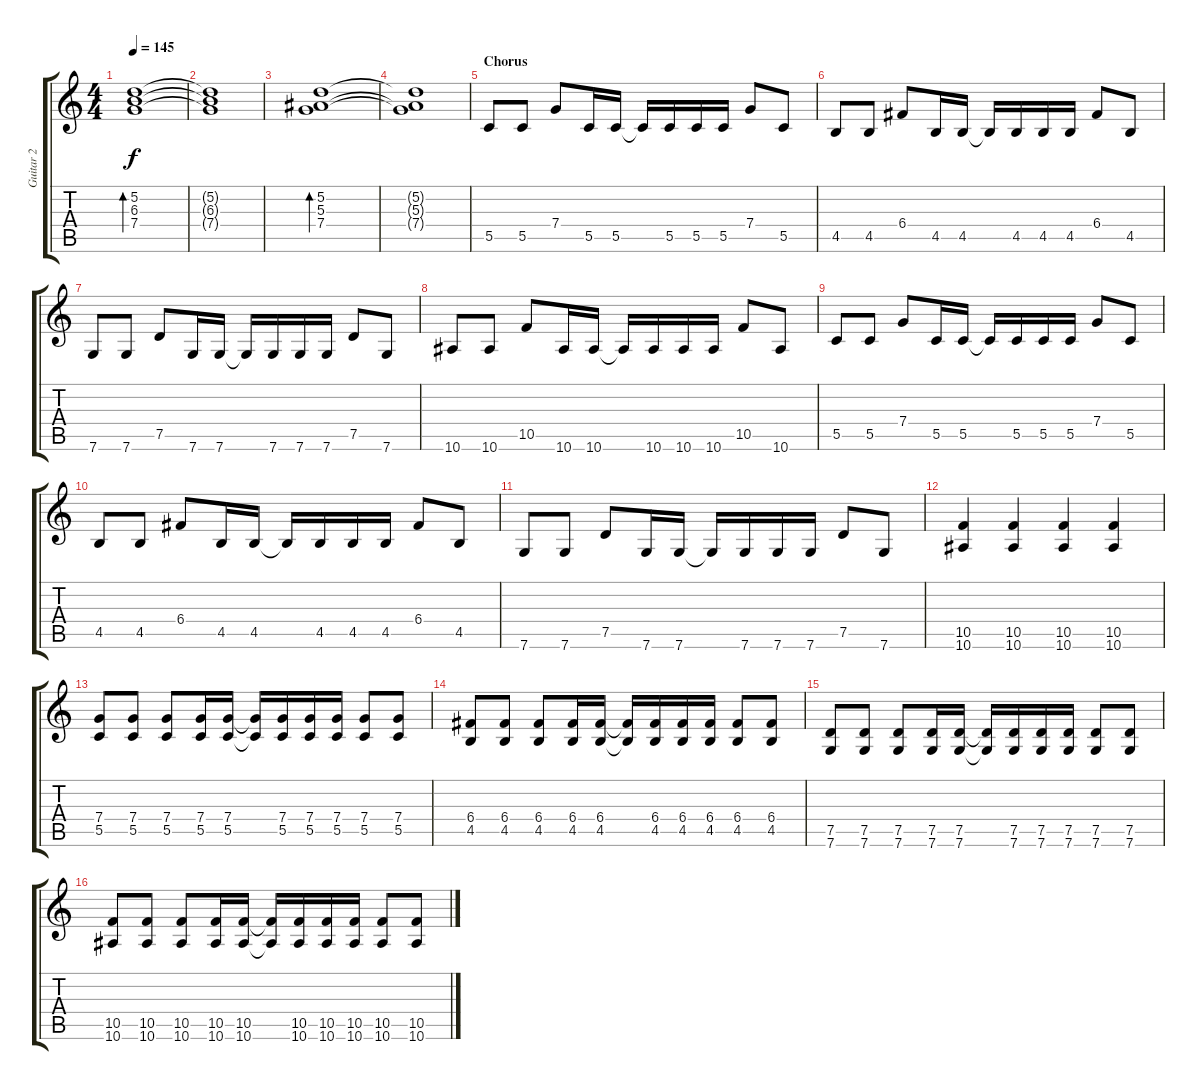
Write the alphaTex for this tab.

\track ("Guitar 2" "Guitar 2") {instrument distortionguitar}
\staff {score tabs}
\tuning (D4 A3 F3 C3 G2 C2) {hide}
\ts (4 4)
\tempo 145
\clef g2
\ks c
(5.2 6.3 7.4).1{bd 480 dy f} |
(5.2{t} 6.3{t} 7.4{t}).1 |
(5.2 5.3 7.4).1{bd 480} |
(5.2{t} 5.3{t} 7.4{t}).1 |
\section ("" "Chorus")
5.5.8{balance 16 instrument distortionguitar} 5.5.8 7.4.8 5.5.16 5.5.16 5.5{t}.16 5.5.16 5.5.16 5.5.16 7.4.8 5.5.8 |
4.5.8 4.5.8 6.4.8 4.5.16 4.5.16 4.5{t}.16 4.5.16 4.5.16 4.5.16 6.4.8 4.5.8 |
7.6.8 7.6.8 7.5.8 7.6.16 7.6.16 7.6{t}.16 7.6.16 7.6.16 7.6.16 7.5.8 7.6.8 |
10.6.8 10.6.8 10.5.8 10.6.16 10.6.16 10.6{t}.16 10.6.16 10.6.16 10.6.16 10.5.8 10.6.8 |
5.5.8 5.5.8 7.4.8 5.5.16 5.5.16 5.5{t}.16 5.5.16 5.5.16 5.5.16 7.4.8 5.5.8 |
4.5.8 4.5.8 6.4.8 4.5.16 4.5.16 4.5{t}.16 4.5.16 4.5.16 4.5.16 6.4.8 4.5.8 |
7.6.8 7.6.8 7.5.8 7.6.16 7.6.16 7.6{t}.16 7.6.16 7.6.16 7.6.16 7.5.8 7.6.8 |
(10.5 10.6).4 (10.5 10.6).4 (10.5 10.6).4 (10.5 10.6).4 |
(7.4 5.5).8 (7.4 5.5).8 (7.4 5.5).8 (7.4 5.5).16 (7.4 5.5).16 (7.4{t} 5.5{t}).16 (7.4 5.5).16 (7.4 5.5).16 (7.4 5.5).16 (7.4 5.5).8 (7.4 5.5).8 |
(6.4 4.5).8 (6.4 4.5).8 (6.4 4.5).8 (6.4 4.5).16 (6.4 4.5).16 (6.4{t} 4.5{t}).16 (6.4 4.5).16 (6.4 4.5).16 (6.4 4.5).16 (6.4 4.5).8 (6.4 4.5).8 |
(7.5 7.6).8 (7.5 7.6).8 (7.5 7.6).8 (7.5 7.6).16 (7.5 7.6).16 (7.5{t} 7.6{t}).16 (7.5 7.6).16 (7.5 7.6).16 (7.5 7.6).16 (7.5 7.6).8 (7.5 7.6).8 |
(10.5 10.6).8 (10.5 10.6).8 (10.5 10.6).8 (10.5 10.6).16 (10.5 10.6).16 (10.5{t} 10.6{t}).16 (10.5 10.6).16 (10.5 10.6).16 (10.5 10.6).16 (10.5 10.6).8 (10.5 10.6).8
